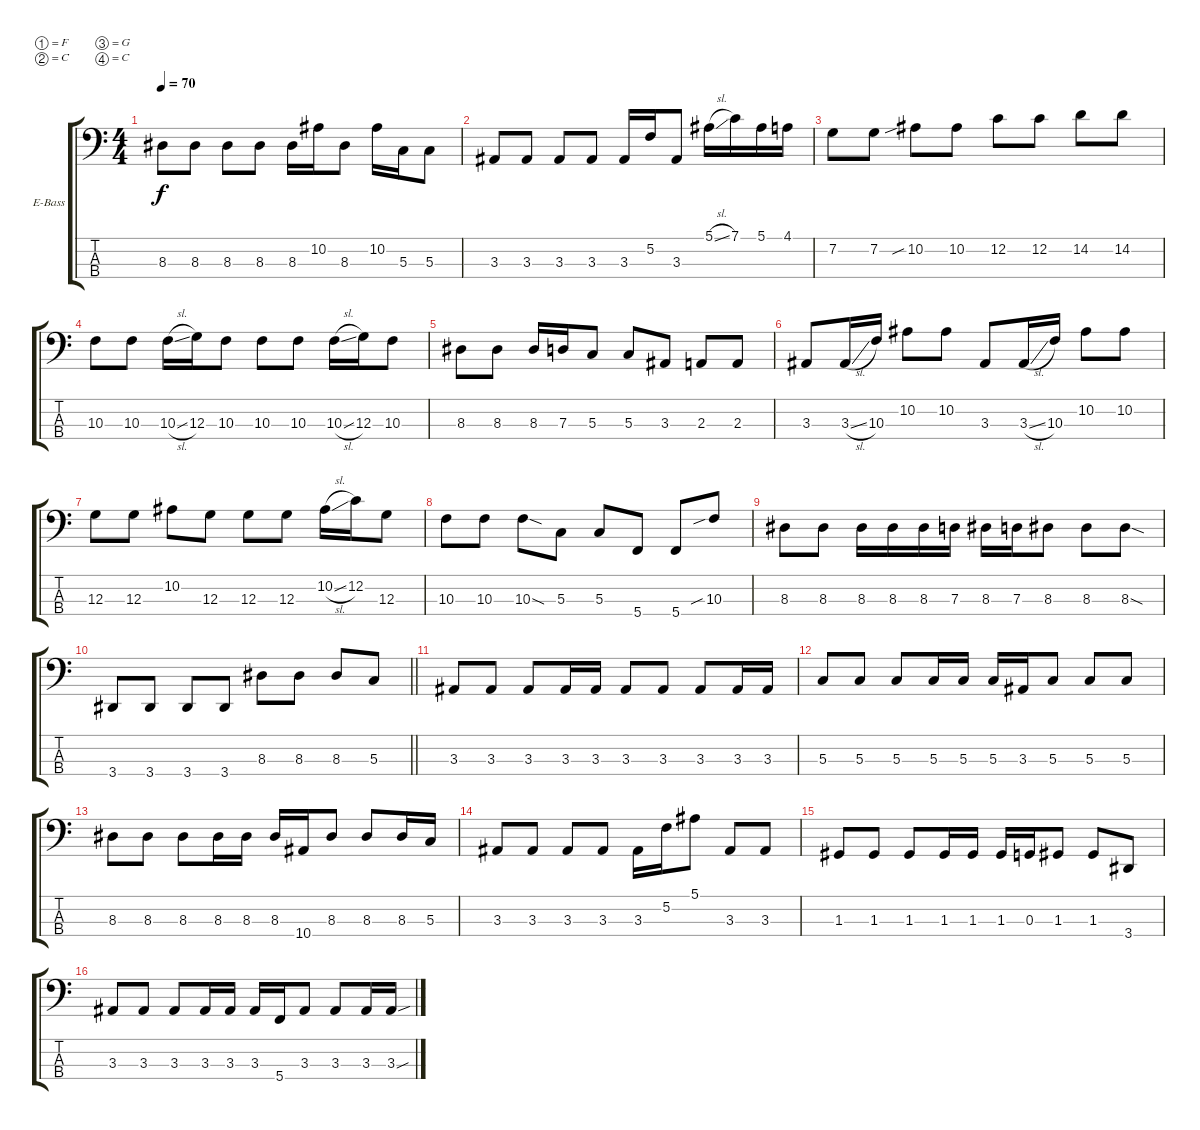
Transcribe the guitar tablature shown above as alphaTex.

\bracketExtendMode groupsimilarinstruments
\firstSystemTrackNameOrientation horizontal
\otherSystemsTrackNameOrientation horizontal
\track ("Untitled" "E-Bass") {instrument electricbassfinger}
\staff {score tabs}
\tuning (F2 C2 G1 C1)
\ts (4 4)
\tempo 70
\clef f4
\ks c
8.3.8{dy f} 8.3.8 8.3.8 8.3.8 8.3.16 10.2.16 8.3.8 10.2.16 5.3.16 5.3.8 |
3.3.8 3.3.8 3.3.8 3.3.8 3.3.16 5.2.16 3.3.8 5.1{sl}.16 7.1.16 5.1.16 4.1.16 |
7.2.8 7.2.8 10.2{sib}.8 10.2.8 12.2.8 12.2.8 14.2.8 14.2.8 |
10.3.8 10.3.8 10.3{sl}.16 12.3.16 10.3.8 10.3.8 10.3.8 10.3{sl}.16 12.3.16 10.3.8 |
8.3.8 8.3.8 8.3.16 7.3.16 5.3.8 5.3.8 3.3.8 2.3.8 2.3.8 |
3.3.8 3.3{sl}.16 10.3.16 10.2.8 10.2.8 3.3.8 3.3{sl}.16 10.3.16 10.2.8 10.2.8 |
12.3.8 12.3.8 10.2.8 12.3.8 12.3.8 12.3.8 10.2{sl}.16 12.2.16 12.3.8 |
10.3.8 10.3.8 10.3{sod}.8 5.3.8 5.3.8 5.4.8 5.4.8 10.3{sib}.8 |
8.3.8 8.3.8 8.3.16 8.3.16 8.3.16 7.3.16 8.3.16 7.3.16 8.3.8 8.3.8 8.3{sod}.8 |
\barLineRight lightlight
3.4.8 3.4.8 3.4.8 3.4.8 8.3.8 8.3.8 8.3.8 5.3.8 |
3.3.8 3.3.8 3.3.8 3.3.16 3.3.16 3.3.8 3.3.8 3.3.8 3.3.16 3.3.16 |
5.3.8 5.3.8 5.3.8 5.3.16 5.3.16 5.3.16 3.3.16 5.3.8 5.3.8 5.3.8 |
8.3.8 8.3.8 8.3.8 8.3.16 8.3.16 8.3.16 10.4.16 8.3.8 8.3.8 8.3.16 5.3.16 |
3.3.8 3.3.8 3.3.8 3.3.8 3.3.16 5.2.16 5.1.8 3.3.8 3.3.8 |
1.3.8 1.3.8 1.3.8 1.3.16 1.3.16 1.3.16 0.3.16 1.3.8 1.3.8 3.4.8 |
3.3.8 3.3.8 3.3.8 3.3.16 3.3.16 3.3.16 5.4.16 3.3.8 3.3.8 3.3.16 3.3{sou}.16
